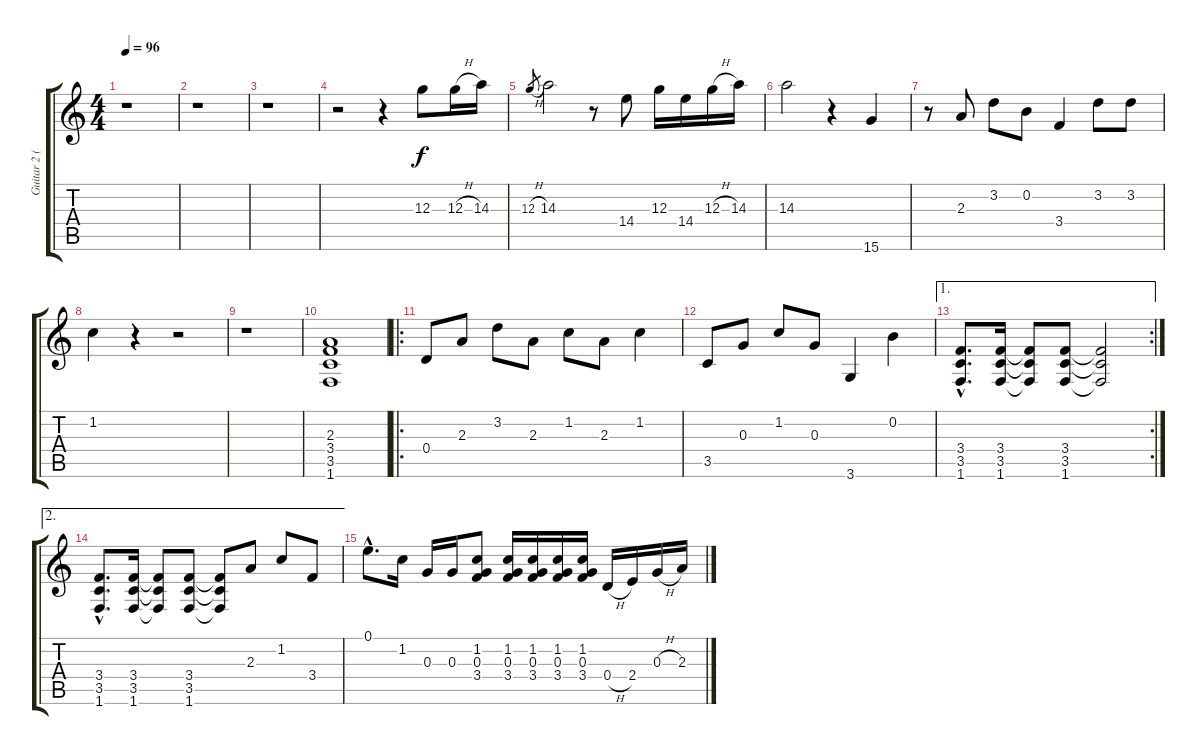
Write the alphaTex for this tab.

\track ("Guitar 2 (Accomp.)" "Guitar 2 (") {instrument electricguitarclean}
\staff {score tabs}
\tuning (E4 B3 G3 D3 A2 E2) {hide}
\ts (4 4)
\tempo 96
\clef g2
\ks c
r.1{dy f} |
r.1 |
r.1 |
r.2 r.4 12.3.8 12.3{h}.16 14.3.16 |
12.3{h}.8{gr} 14.3.2 r.8 14.4.8 12.3.16 14.4.16 12.3{h}.16 14.3.16 |
14.3.2 r.4 15.6.4 |
r.8 2.3.8 3.2.8 0.2.8 3.4.4 3.2.8 3.2.8 |
1.2.4 r.4 r.2 |
r.1 |
(2.3 3.4 3.5 1.6).1 |
\ro
0.4.8 2.3.8 3.2.8 2.3.8 1.2.8 2.3.8 1.2.4 |
3.5.8 0.3.8 1.2.8 0.3.8 3.6.4 0.2.4 |
\ae 1
\rc 2
(3.4{hac} 3.5{hac} 1.6{hac}).8{d} (3.4 3.5 1.6).16 (3.4{t} 3.5{t} 1.6{t}).8 (3.4 3.5 1.6).8 (3.4{t} 3.5{t} 1.6{t}).2 |
\ae 2
(3.4{hac} 3.5{hac} 1.6{hac}).8{d} (3.4 3.5 1.6).16 (3.4{t} 3.5{t} 1.6{t}).8 (3.4 3.5 1.6).8 (3.4{t} 3.5{t} 1.6{t}).8 2.3.8 1.2.8 3.4.8 |
0.1{hac}.8{d} 1.2.16 0.3.16 0.3.16 (1.2 0.3 3.4).8 (1.2 0.3 3.4).16 (1.2 0.3 3.4).16 (1.2 0.3 3.4).16 (1.2 0.3 3.4).16 0.4{h}.16 2.4.16 0.3{h}.16 2.3.16
